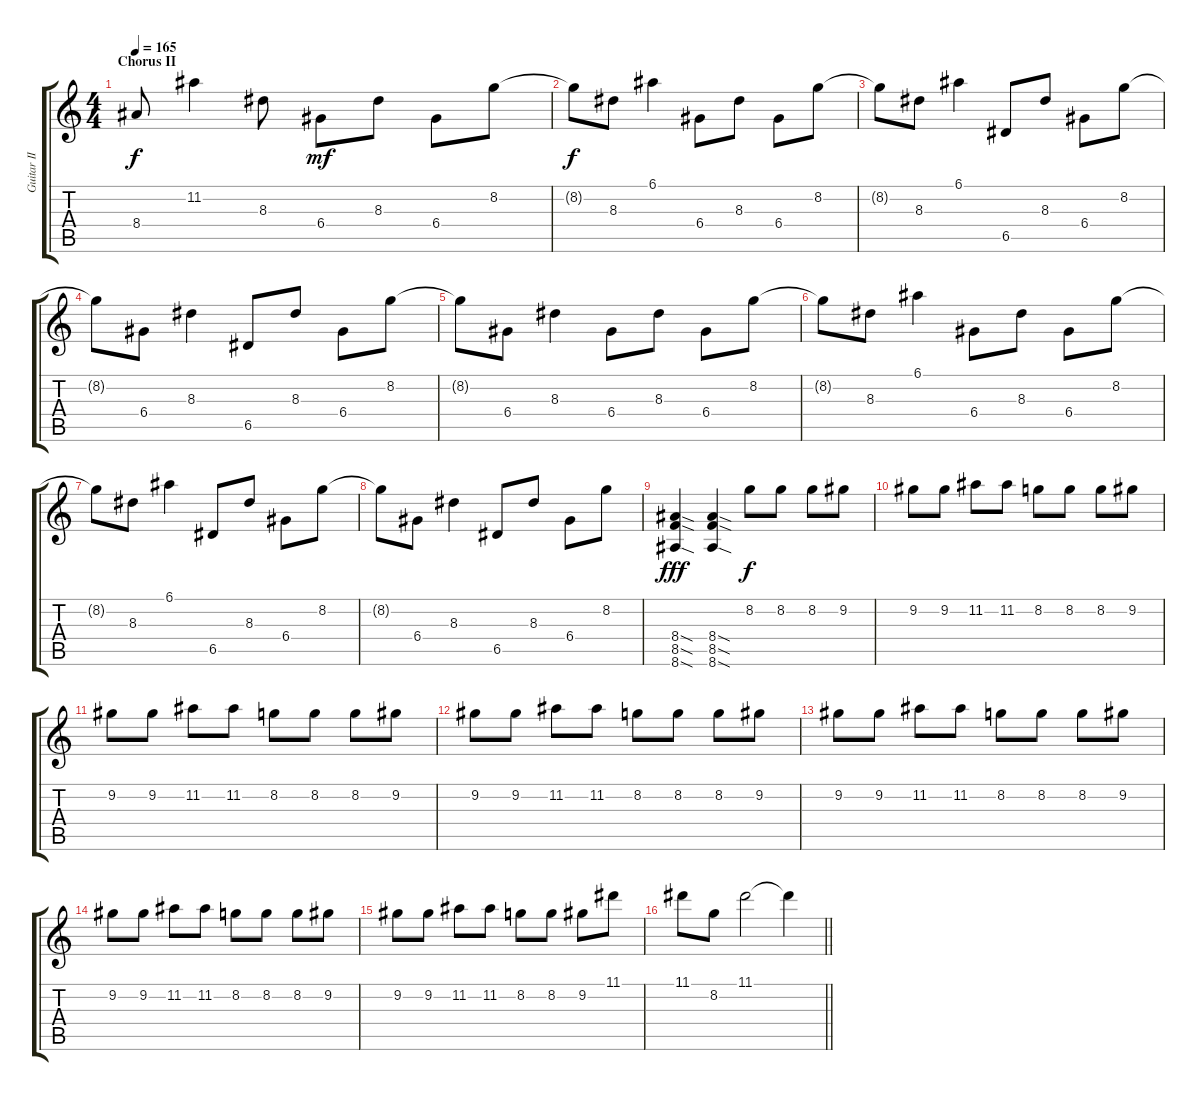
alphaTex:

\track ("Guitar II" "Guitar II") {instrument distortionguitar}
\staff {score tabs}
\tuning (E4 B3 G3 D3 A2 D2) {hide}
\ts (4 4)
\section ("" "Chorus II")
\tempo 165
\clef g2
\ks c
8.4.8{dy f} 11.2.4 8.3.8 6.4.8{dy mf} 8.3.8 6.4.8 8.2.8 |
8.2{t}.8{dy f} 8.3.8 6.1.4 6.4.8 8.3.8 6.4.8 8.2.8 |
8.2{t}.8 8.3.8 6.1.4 6.5.8 8.3.8 6.4.8 8.2.8 |
8.2{t}.8 6.4.8 8.3.4 6.5.8 8.3.8 6.4.8 8.2.8 |
8.2{t}.8 6.4.8 8.3.4 6.4.8 8.3.8 6.4.8 8.2.8 |
8.2{t}.8 8.3.8 6.1.4 6.4.8 8.3.8 6.4.8 8.2.8 |
8.2{t}.8 8.3.8 6.1.4 6.5.8 8.3.8 6.4.8 8.2.8 |
8.2{t}.8 6.4.8 8.3.4 6.5.8 8.3.8 6.4.8 8.2.8 |
(8.4{sod} 8.5{sod} 8.6{sod}).4{dy fff volume 11 instrument distortionguitar} (8.4{sod} 8.5{sod} 8.6{sod}).4 8.2.8{dy f} 8.2.8 8.2.8 9.2.8 |
9.2.8 9.2.8 11.2.8 11.2.8 8.2.8 8.2.8 8.2.8 9.2.8 |
9.2.8 9.2.8 11.2.8 11.2.8 8.2.8 8.2.8 8.2.8 9.2.8 |
9.2.8{volume 8} 9.2.8 11.2.8 11.2.8 8.2.8 8.2.8 8.2.8 9.2.8 |
9.2.8 9.2.8 11.2.8 11.2.8 8.2.8 8.2.8 8.2.8 9.2.8 |
9.2.8 9.2.8 11.2.8 11.2.8 8.2.8 8.2.8 8.2.8 9.2.8 |
9.2.8 9.2.8 11.2.8 11.2.8 8.2.8 8.2.8 9.2.8 11.1.8 |
\barLineRight lightlight
11.1.8 8.2.8 11.1.2 11.1{t}.4
